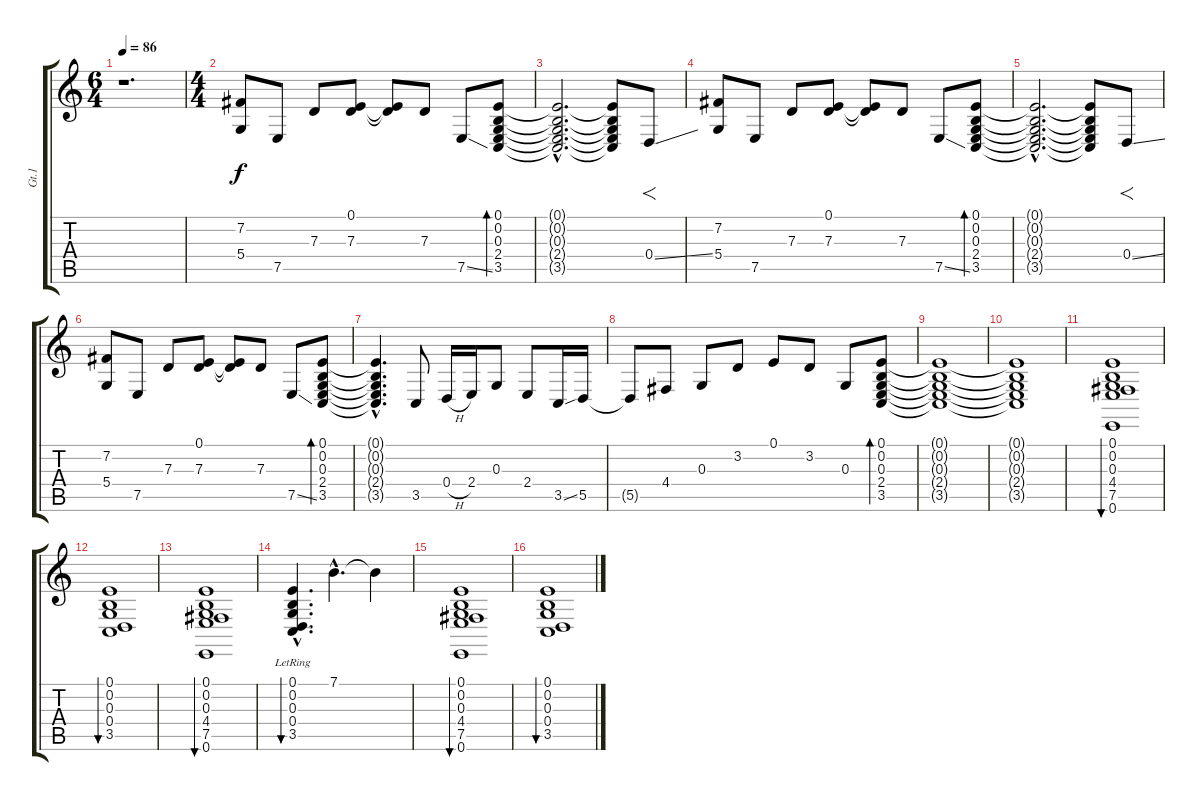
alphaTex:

\track ("Gt.1" "Gt.1") {instrument electricgrandpiano}
\staff {score tabs}
\tuning (E4 B3 G3 D3 A2 E2) {hide}
\ts (6 4)
\tempo 86
\clef g2
\ks c
r.1{d dy f instrument electricgrandpiano} |
\ts (4 4)
(7.2 5.4).8 7.5.8 7.3.8 (0.1 7.3).8 (0.1{t} 7.3{t}).8 7.3.8 7.5{ss}.8 (0.1 0.2 0.3 2.4 3.5).8{bd 60} |
(0.1{hac t} 0.2{hac t} 0.3{hac t} 2.4{hac t} 3.5{hac t}).2{d} (0.1{t} 0.2{t} 0.3{t} 2.4{t} 3.5{t}).8 0.4{ss}.8{f} |
(7.2 5.4).8 7.5.8 7.3.8 (0.1 7.3).8 (0.1{t} 7.3{t}).8 7.3.8 7.5{ss}.8 (0.1 0.2 0.3 2.4 3.5).8{bd 60} |
(0.1{hac t} 0.2{hac t} 0.3{hac t} 2.4{hac t} 3.5{hac t}).2{d} (0.1{t} 0.2{t} 0.3{t} 2.4{t} 3.5{t}).8 0.4{ss}.8{f} |
(7.2 5.4).8 7.5.8 7.3.8 (0.1 7.3).8 (0.1{t} 7.3{t}).8 7.3.8 7.5{ss}.8 (0.1 0.2 0.3 2.4 3.5).8{bd 60} |
(0.1{hac t} 0.2{hac t} 0.3{hac t} 2.4{hac t} 3.5{hac t}).4{d} 3.5.8 0.4{h}.16 2.4.16 0.3.8 2.4.8 3.5{ss}.16 5.5.16 |
5.5{t}.8 4.4.8 0.3.8 3.2.8 0.1.8 3.2.8 0.3.8 (0.1 0.2 0.3 2.4 3.5).8{bd 60} |
(0.1{t} 0.2{t} 0.3{t} 2.4{t} 3.5{t}).1 |
(0.1{t} 0.2{t} 0.3{t} 2.4{t} 3.5{t}).1 |
(0.1 0.2 0.3 4.4 7.5 0.6).1{bu 240} |
(0.1 0.2 0.3 0.4 3.5).1{bu 240} |
(0.1 0.2 0.3 4.4 7.5 0.6).1{bu 240} |
(0.1{hac lr} 0.2{hac lr} 0.3{hac lr} 0.4{hac lr} 3.5{hac lr}).4{d bu 240} 7.1{hac}.4{d} 7.1{t}.4 |
(0.1 0.2 0.3 4.4 7.5 0.6).1{bu 240} |
(0.1 0.2 0.3 0.4 3.5).1{bu 240}
